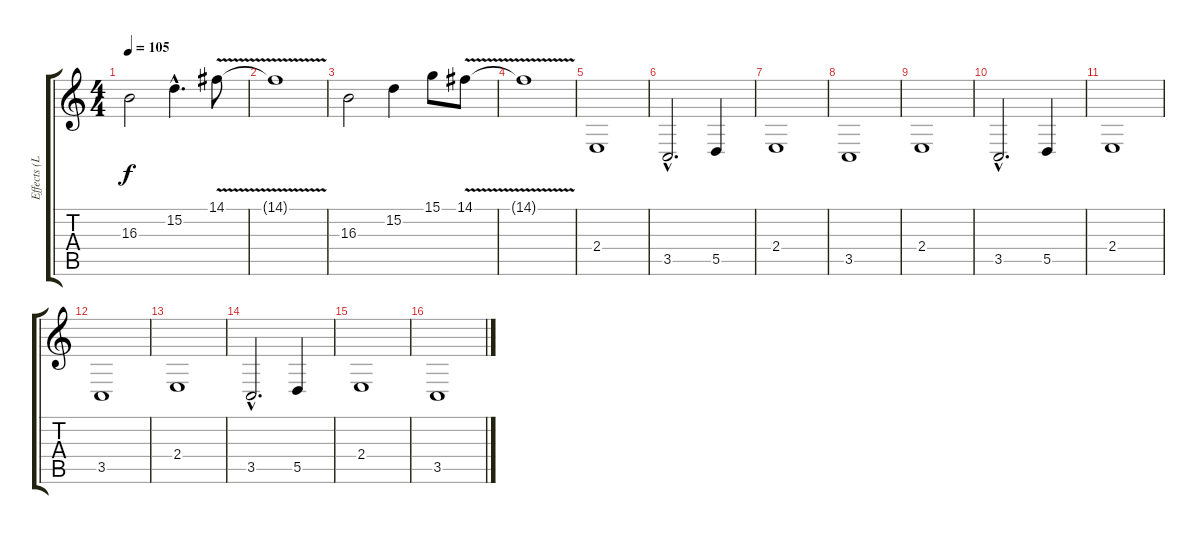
\track ("Effects (Lead)" "Effects (L") {instrument pad3polysynth}
\staff {score tabs}
\tuning (E4 B3 G3 D3 A2 E2) {hide}
\ts (4 4)
\tempo 105
\clef g2
\ks c
16.3.2{dy f} 15.2{hac}.4{d} 14.1{v}.8 |
14.1{t}.1 |
16.3.2 15.2.4 15.1.8 14.1{v}.8 |
14.1{t}.1 |
2.4.1 |
3.5{hac}.2{d} 5.5.4 |
2.4.1 |
3.5.1 |
2.4.1 |
3.5{hac}.2{d} 5.5.4 |
2.4.1 |
3.5.1 |
2.4.1 |
3.5{hac}.2{d} 5.5.4 |
2.4.1 |
3.5.1
